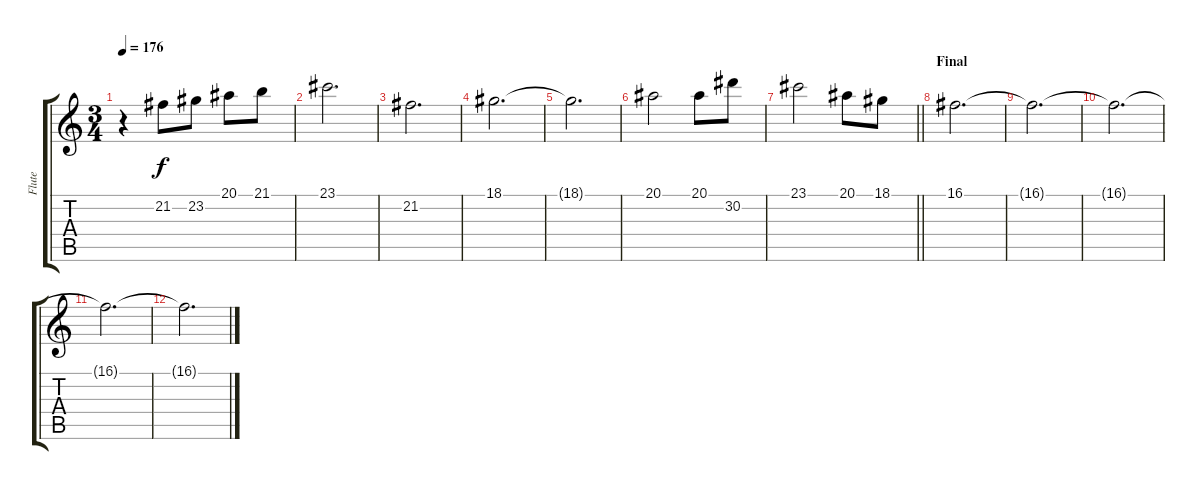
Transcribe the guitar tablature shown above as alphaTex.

\track ("Flute" "Flute") {instrument piccolo}
\staff {score tabs}
\tuning (D4 A3 F3 C3 G2 D2) {hide}
\ts (3 4)
\tempo 176
\clef g2
\ks c
r.4{dy f volume 16} 21.2.8 23.2.8 20.1.8 21.1.8 |
23.1.2{d} |
21.2.2{d} |
18.1.2{d volume 0} |
18.1{t}.2{d} |
20.1.2{volume 16} 20.1.8 30.2.8 |
\barLineRight lightlight
23.1.2 20.1.8 18.1.8 |
\section ("" "Final")
16.1.2{d volume 0} |
16.1{t}.2{d} |
16.1{t}.2{d} |
16.1{t}.2{d} |
16.1{t}.2{d}
